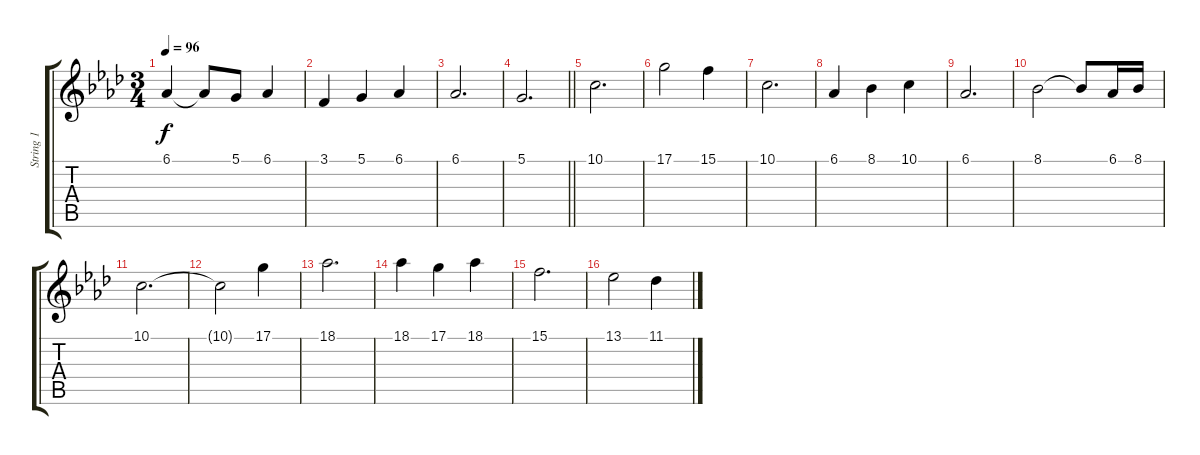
\track ("String 1" "String 1") {instrument stringensemble1}
\staff {score tabs}
\tuning (D4 A3 F3 C3 G2 D2) {hide}
\ts (3 4)
\tempo 96
\clef g2
\ks fminor
6.1.4{dy f} 6.1{t}.8 5.1.8 6.1.4 |
3.1.4 5.1.4 6.1.4 |
6.1.2{d} |
\barLineRight lightlight
5.1.2{d} |
10.1.2{d volume 16 balance 3} |
17.1.2 15.1.4 |
10.1.2{d} |
6.1.4 8.1.4 10.1.4 |
6.1.2{d} |
8.1.2 8.1{t}.8 6.1.16 8.1.16 |
10.1.2{d} |
10.1{t}.2 17.1.4 |
18.1.2{d} |
18.1.4 17.1.4 18.1.4 |
15.1.2{d} |
13.1.2 11.1.4
